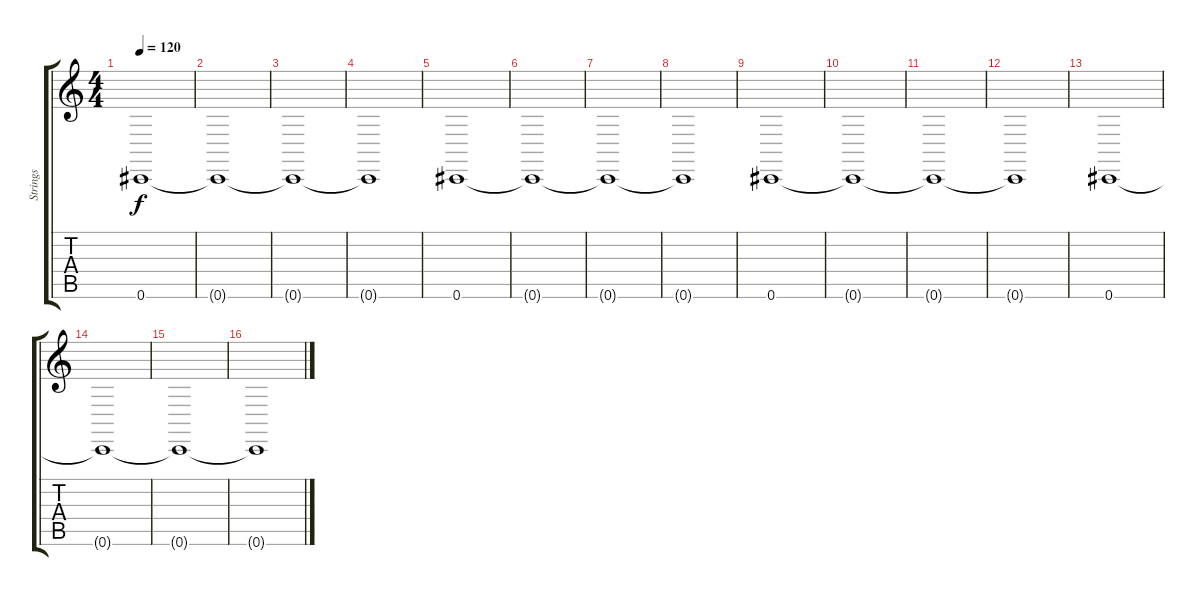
\track ("Strings" "Strings") {instrument stringensemble1}
\staff {score tabs}
\tuning (Eb4 Bb3 Gb3 Db3 Ab2 Db2) {hide}
\ts (4 4)
\tempo 120
\clef g2
\ks c
0.6.1{dy f} |
0.6{t}.1 |
0.6{t}.1 |
0.6{t}.1 |
0.6.1 |
0.6{t}.1 |
0.6{t}.1 |
0.6{t}.1 |
0.6.1 |
0.6{t}.1 |
0.6{t}.1 |
0.6{t}.1 |
0.6.1 |
0.6{t}.1 |
0.6{t}.1 |
0.6{t}.1
